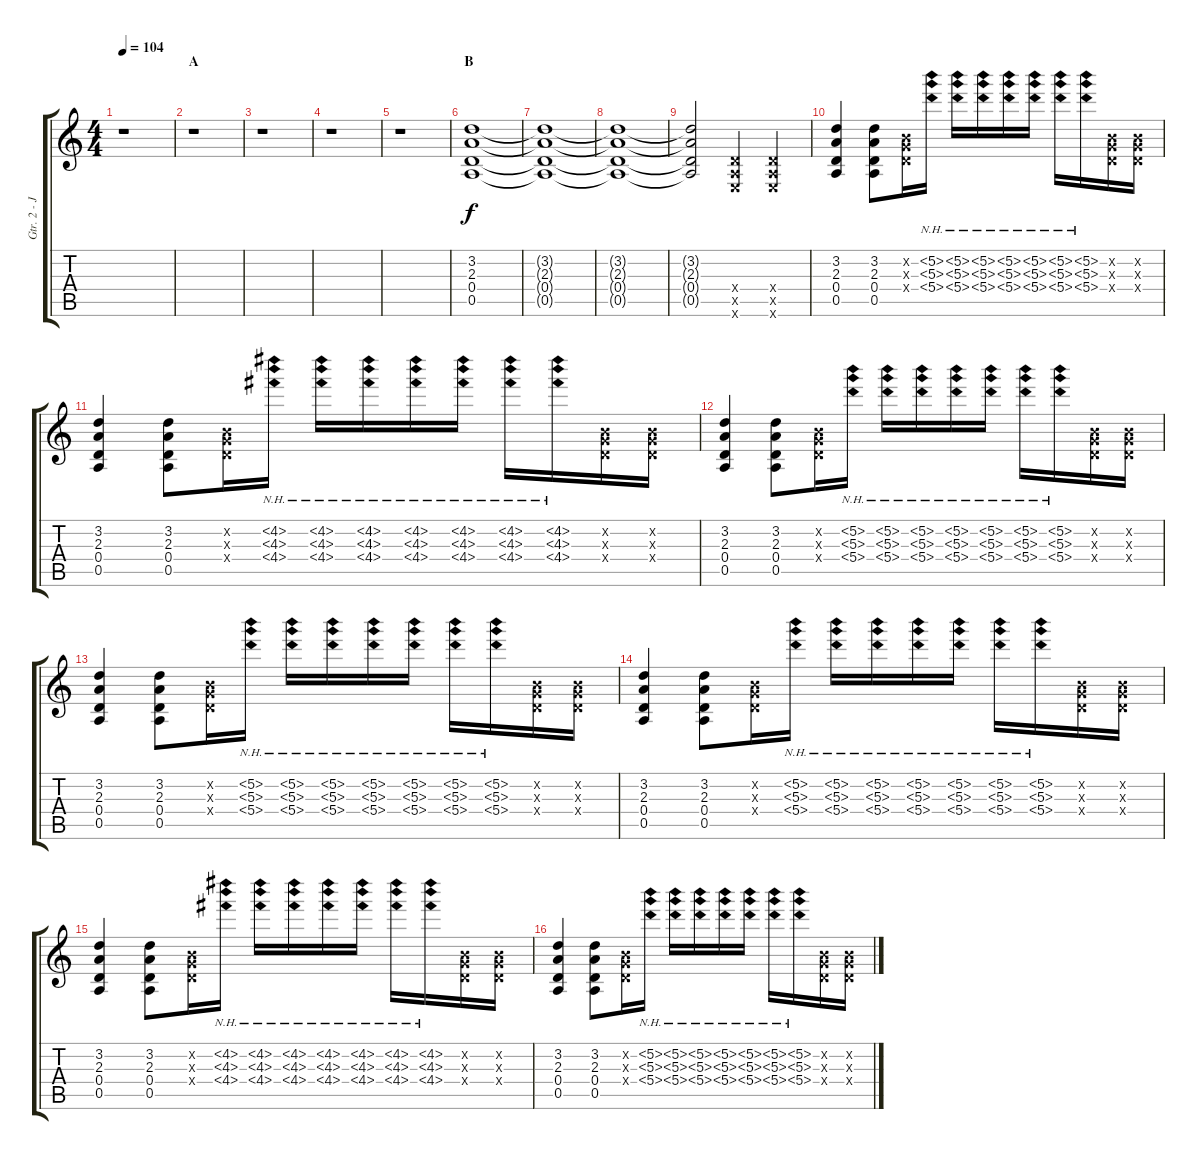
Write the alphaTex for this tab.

\track ("Gtr. 2 - James" "Gtr. 2 - J") {instrument overdrivenguitar}
\staff {score tabs}
\tuning (E4 B3 G3 D3 A2 E2) {hide}
\ts (4 4)
\tempo 104
\clef g2
\ks c
r.1{dy f instrument overdrivenguitar} |
\section ("" "A")
r.1 |
r.1 |
r.1 |
r.1 |
\section ("" "B")
(3.2 2.3 0.4 0.5).1 |
(3.2{t} 2.3{t} 0.4{t} 0.5{t}).1 |
(3.2{t} 2.3{t} 0.4{t} 0.5{t}).1 |
(3.2{t} 2.3{t} 0.4{t} 0.5{t}).2 (0.4{x} 0.5{x} 0.6{x}).4 (0.4{x} 0.5{x} 0.6{x}).4 |
(3.2 2.3 0.4 0.5).4 (3.2 2.3 0.4 0.5).8 (0.2{x} 0.3{x} 0.4{x}).16 (5.2{nh} 5.3{nh} 5.4{nh}).16 (5.2{nh} 5.3{nh} 5.4{nh}).16 (5.2{nh} 5.3{nh} 5.4{nh}).16 (5.2{nh} 5.3{nh} 5.4{nh}).16 (5.2{nh} 5.3{nh} 5.4{nh}).16 (5.2{nh} 5.3{nh} 5.4{nh}).16 (5.2{nh} 5.3{nh} 5.4{nh}).16 (0.2{x} 0.3{x} 0.4{x}).16 (0.2{x} 0.3{x} 0.4{x}).16 |
(3.2 2.3 0.4 0.5).4 (3.2 2.3 0.4 0.5).8 (0.2{x} 0.3{x} 0.4{x}).16 (4.2{nh} 4.3{nh} 4.4{nh}).16 (4.2{nh} 4.3{nh} 4.4{nh}).16 (4.2{nh} 4.3{nh} 4.4{nh}).16 (4.2{nh} 4.3{nh} 4.4{nh}).16 (4.2{nh} 4.3{nh} 4.4{nh}).16 (4.2{nh} 4.3{nh} 4.4{nh}).16 (4.2{nh} 4.3{nh} 4.4{nh}).16 (0.2{x} 0.3{x} 0.4{x}).16 (0.2{x} 0.3{x} 0.4{x}).16 |
(3.2 2.3 0.4 0.5).4 (3.2 2.3 0.4 0.5).8 (0.2{x} 0.3{x} 0.4{x}).16 (5.2{nh} 5.3{nh} 5.4{nh}).16 (5.2{nh} 5.3{nh} 5.4{nh}).16 (5.2{nh} 5.3{nh} 5.4{nh}).16 (5.2{nh} 5.3{nh} 5.4{nh}).16 (5.2{nh} 5.3{nh} 5.4{nh}).16 (5.2{nh} 5.3{nh} 5.4{nh}).16 (5.2{nh} 5.3{nh} 5.4{nh}).16 (0.2{x} 0.3{x} 0.4{x}).16 (0.2{x} 0.3{x} 0.4{x}).16 |
(3.2 2.3 0.4 0.5).4 (3.2 2.3 0.4 0.5).8 (0.2{x} 0.3{x} 0.4{x}).16 (5.2{nh} 5.3{nh} 5.4{nh}).16 (5.2{nh} 5.3{nh} 5.4{nh}).16 (5.2{nh} 5.3{nh} 5.4{nh}).16 (5.2{nh} 5.3{nh} 5.4{nh}).16 (5.2{nh} 5.3{nh} 5.4{nh}).16 (5.2{nh} 5.3{nh} 5.4{nh}).16 (5.2{nh} 5.3{nh} 5.4{nh}).16 (0.2{x} 0.3{x} 0.4{x}).16 (0.2{x} 0.3{x} 0.4{x}).16 |
(3.2 2.3 0.4 0.5).4 (3.2 2.3 0.4 0.5).8 (0.2{x} 0.3{x} 0.4{x}).16 (5.2{nh} 5.3{nh} 5.4{nh}).16 (5.2{nh} 5.3{nh} 5.4{nh}).16 (5.2{nh} 5.3{nh} 5.4{nh}).16 (5.2{nh} 5.3{nh} 5.4{nh}).16 (5.2{nh} 5.3{nh} 5.4{nh}).16 (5.2{nh} 5.3{nh} 5.4{nh}).16 (5.2{nh} 5.3{nh} 5.4{nh}).16 (0.2{x} 0.3{x} 0.4{x}).16 (0.2{x} 0.3{x} 0.4{x}).16 |
(3.2 2.3 0.4 0.5).4 (3.2 2.3 0.4 0.5).8 (0.2{x} 0.3{x} 0.4{x}).16 (4.2{nh} 4.3{nh} 4.4{nh}).16 (4.2{nh} 4.3{nh} 4.4{nh}).16 (4.2{nh} 4.3{nh} 4.4{nh}).16 (4.2{nh} 4.3{nh} 4.4{nh}).16 (4.2{nh} 4.3{nh} 4.4{nh}).16 (4.2{nh} 4.3{nh} 4.4{nh}).16 (4.2{nh} 4.3{nh} 4.4{nh}).16 (0.2{x} 0.3{x} 0.4{x}).16 (0.2{x} 0.3{x} 0.4{x}).16 |
(3.2 2.3 0.4 0.5).4 (3.2 2.3 0.4 0.5).8 (0.2{x} 0.3{x} 0.4{x}).16 (5.2{nh} 5.3{nh} 5.4{nh}).16 (5.2{nh} 5.3{nh} 5.4{nh}).16 (5.2{nh} 5.3{nh} 5.4{nh}).16 (5.2{nh} 5.3{nh} 5.4{nh}).16 (5.2{nh} 5.3{nh} 5.4{nh}).16 (5.2{nh} 5.3{nh} 5.4{nh}).16 (5.2{nh} 5.3{nh} 5.4{nh}).16 (0.2{x} 0.3{x} 0.4{x}).16 (0.2{x} 0.3{x} 0.4{x}).16
